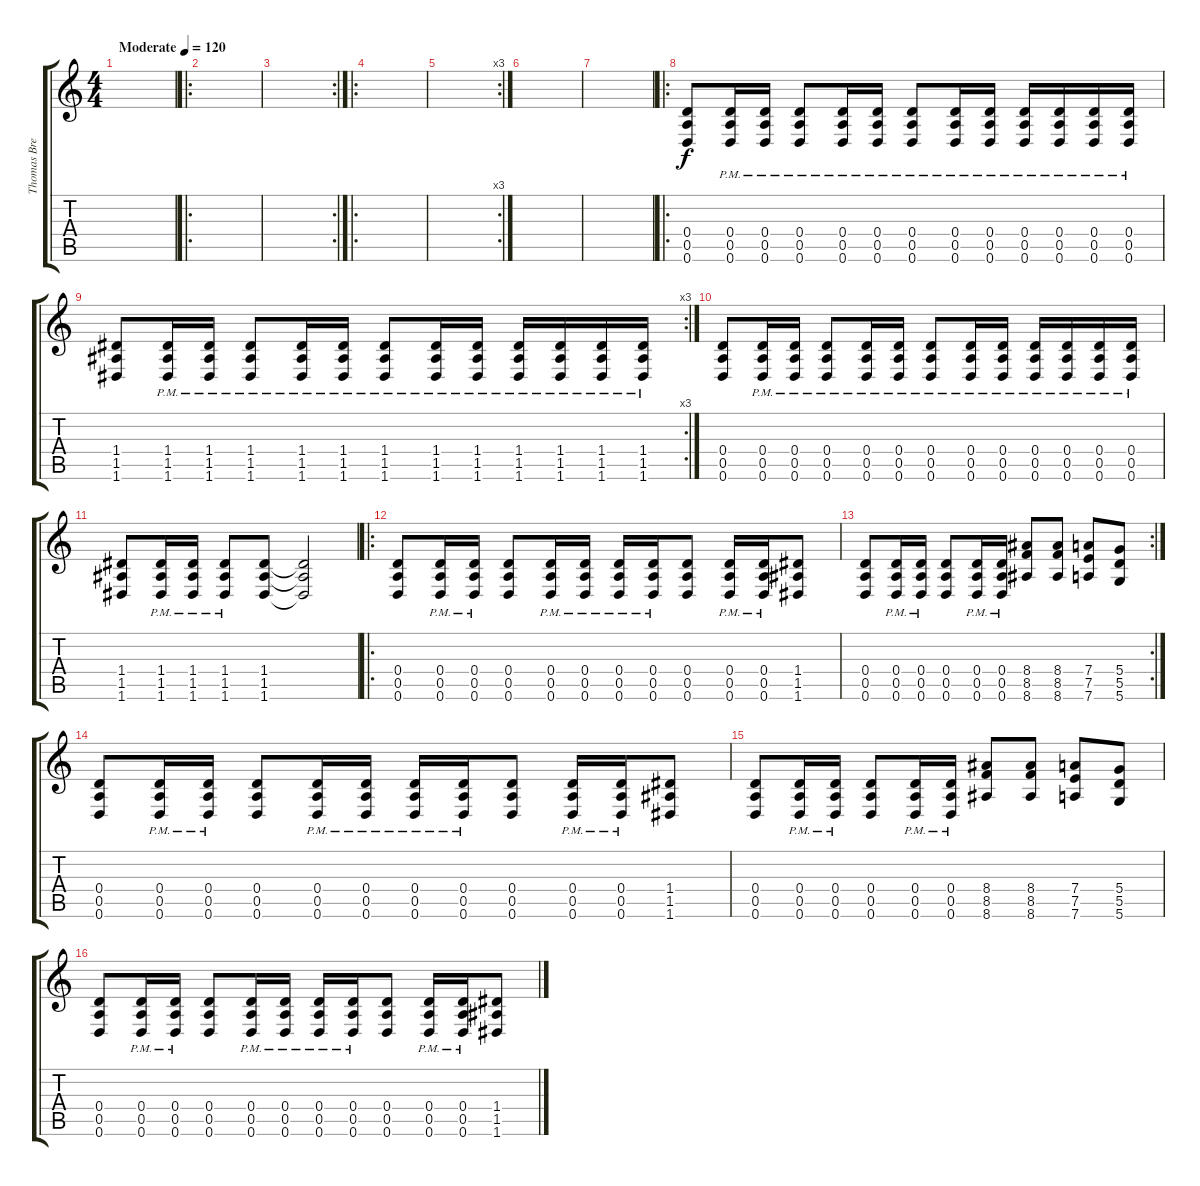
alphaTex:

\track ("Thomas Bredahl (2 guitar)" "Thomas Bre") {instrument acousticguitarsteel}
\staff {score tabs}
\tuning (E4 B3 G3 D3 A2 D2) {hide}
\ts (4 4)
\tempo (120 "Moderate")
\clef g2
\ks c
|
\ro
|
\rc 2
|
\ro
|
\rc 3
|
|
|
\ro
(0.4 0.5 0.6).8 (0.4{pm} 0.5{pm} 0.6{pm}).16 (0.4{pm} 0.5{pm} 0.6{pm}).16 (0.4{pm} 0.5{pm} 0.6{pm}).8 (0.4{pm} 0.5{pm} 0.6{pm}).16 (0.4{pm} 0.5{pm} 0.6{pm}).16 (0.4{pm} 0.5{pm} 0.6{pm}).8 (0.4{pm} 0.5{pm} 0.6{pm}).16 (0.4{pm} 0.5{pm} 0.6{pm}).16 (0.4{pm} 0.5{pm} 0.6{pm}).16 (0.4{pm} 0.5{pm} 0.6{pm}).16 (0.4{pm} 0.5{pm} 0.6{pm}).16 (0.4{pm} 0.5{pm} 0.6{pm}).16 |
\rc 3
(1.4 1.5 1.6).8 (1.4{pm} 1.5{pm} 1.6{pm}).16 (1.4{pm} 1.5{pm} 1.6{pm}).16 (1.4{pm} 1.5{pm} 1.6{pm}).8 (1.4{pm} 1.5{pm} 1.6{pm}).16 (1.4{pm} 1.5{pm} 1.6{pm}).16 (1.4{pm} 1.5{pm} 1.6{pm}).8 (1.4{pm} 1.5{pm} 1.6{pm}).16 (1.4{pm} 1.5{pm} 1.6{pm}).16 (1.4{pm} 1.5{pm} 1.6{pm}).16 (1.4{pm} 1.5{pm} 1.6{pm}).16 (1.4{pm} 1.5{pm} 1.6{pm}).16 (1.4{pm} 1.5{pm} 1.6{pm}).16 |
(0.4 0.5 0.6).8 (0.4{pm} 0.5{pm} 0.6{pm}).16 (0.4{pm} 0.5{pm} 0.6{pm}).16 (0.4{pm} 0.5{pm} 0.6{pm}).8 (0.4{pm} 0.5{pm} 0.6{pm}).16 (0.4{pm} 0.5{pm} 0.6{pm}).16 (0.4{pm} 0.5{pm} 0.6{pm}).8 (0.4{pm} 0.5{pm} 0.6{pm}).16 (0.4{pm} 0.5{pm} 0.6{pm}).16 (0.4{pm} 0.5{pm} 0.6{pm}).16 (0.4{pm} 0.5{pm} 0.6{pm}).16 (0.4{pm} 0.5{pm} 0.6{pm}).16 (0.4{pm} 0.5{pm} 0.6{pm}).16 |
(1.4 1.5 1.6).8 (1.4{pm} 1.5{pm} 1.6{pm}).16 (1.4{pm} 1.5{pm} 1.6{pm}).16 (1.4{pm} 1.5{pm} 1.6{pm}).8 (1.4 1.5 1.6).8 (1.4{t} 1.5{t} 1.6{t}).2 |
\ro
(0.4 0.5 0.6).8 (0.4{pm} 0.5{pm} 0.6{pm}).16 (0.4{pm} 0.5{pm} 0.6{pm}).16 (0.4 0.5 0.6).8 (0.4{pm} 0.5{pm} 0.6{pm}).16 (0.4{pm} 0.5{pm} 0.6{pm}).16 (0.4{pm} 0.5{pm} 0.6{pm}).16 (0.4{pm} 0.5{pm} 0.6{pm}).16 (0.4 0.5 0.6).8 (0.4{pm} 0.5{pm} 0.6{pm}).16 (0.4{pm} 0.5{pm} 0.6{pm}).16 (1.4 1.5 1.6).8 |
\rc 2
(0.4 0.5 0.6).8 (0.4{pm} 0.5{pm} 0.6{pm}).16 (0.4{pm} 0.5{pm} 0.6{pm}).16 (0.4 0.5 0.6).8 (0.4{pm} 0.5{pm} 0.6{pm}).16 (0.4{pm} 0.5{pm} 0.6{pm}).16 (8.4 8.5 8.6).8 (8.4 8.5 8.6).8 (7.4 7.5 7.6).8 (5.4 5.5 5.6).8 |
(0.4 0.5 0.6).8 (0.4{pm} 0.5{pm} 0.6{pm}).16 (0.4{pm} 0.5{pm} 0.6{pm}).16 (0.4 0.5 0.6).8 (0.4{pm} 0.5{pm} 0.6{pm}).16 (0.4{pm} 0.5{pm} 0.6{pm}).16 (0.4{pm} 0.5{pm} 0.6{pm}).16 (0.4{pm} 0.5{pm} 0.6{pm}).16 (0.4 0.5 0.6).8 (0.4{pm} 0.5{pm} 0.6{pm}).16 (0.4{pm} 0.5{pm} 0.6{pm}).16 (1.4 1.5 1.6).8 |
(0.4 0.5 0.6).8 (0.4{pm} 0.5{pm} 0.6{pm}).16 (0.4{pm} 0.5{pm} 0.6{pm}).16 (0.4 0.5 0.6).8 (0.4{pm} 0.5{pm} 0.6{pm}).16 (0.4{pm} 0.5{pm} 0.6{pm}).16 (8.4 8.5 8.6).8 (8.4 8.5 8.6).8 (7.4 7.5 7.6).8 (5.4 5.5 5.6).8 |
(0.4 0.5 0.6).8 (0.4{pm} 0.5{pm} 0.6{pm}).16 (0.4{pm} 0.5{pm} 0.6{pm}).16 (0.4 0.5 0.6).8 (0.4{pm} 0.5{pm} 0.6{pm}).16 (0.4{pm} 0.5{pm} 0.6{pm}).16 (0.4{pm} 0.5{pm} 0.6{pm}).16 (0.4{pm} 0.5{pm} 0.6{pm}).16 (0.4 0.5 0.6).8 (0.4{pm} 0.5{pm} 0.6{pm}).16 (0.4{pm} 0.5{pm} 0.6{pm}).16 (1.4 1.5 1.6).8
